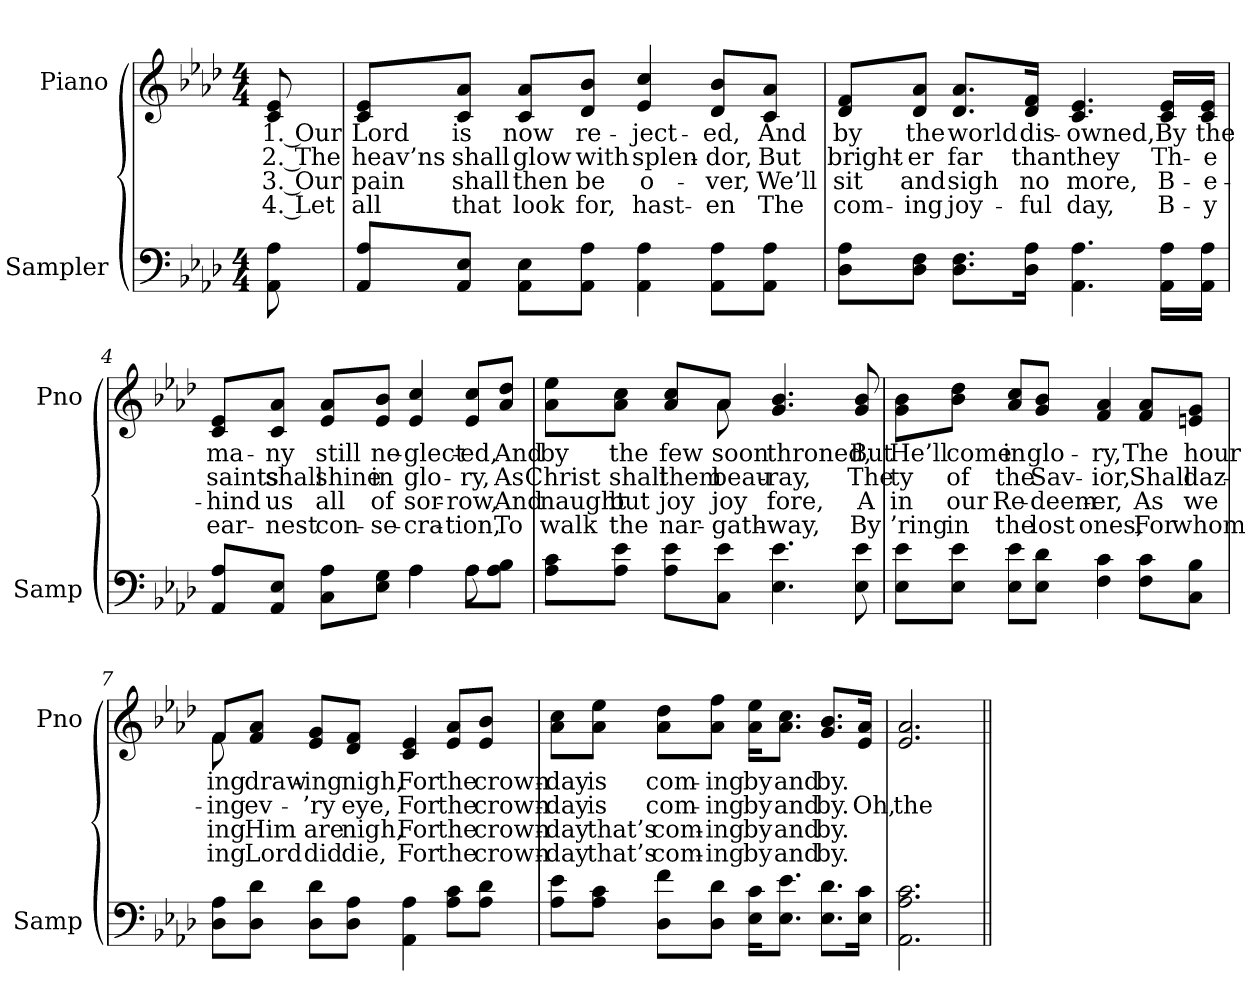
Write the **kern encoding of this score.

**kern	**kern	**text	**text	**text	**text
*part2	*part1	*part1	*part1	*part1	*part1
*staff2	*staff1	*staff1	*staff1	*staff1	*staff1
*I"Sampler	*I"Piano	*	*	*	*
*I'Samp	*I'Pno	*	*	*	*
*clefF4	*clefG2	*	*	*	*
*k[b-e-a-d-]	*k[b-e-a-d-]	*	*	*	*
*A-:	*A-:	*	*	*	*
*M4/4	*M4/4	*	*	*	*
=1	=1	=1	=1	=1	=1
8AA- 8A-	8c 8e-	1. Our	2. The	3. Our	4. Let
=2	=2	=2	=2	=2	=2
8AA-/ 8A-/L	8c/ 8e-/L	Lord	heav’ns	pain	all
8AA-/ 8E-/J	8c/ 8a-/J	is	shall	shall	that
8AA-\ 8E-\L	8c/ 8a-/L	now	glow	then	look
8AA-\ 8A-\J	8d-/ 8b-/J	re-	with	be	for,
4AA- 4A-	4e- 4cc	-ject-	splen-	o-	hast-
8AA-\ 8A-\L	8d-/ 8b-/L	-ed,	-dor,	-ver,	-en
8AA-\ 8A-\J	8c/ 8a-/J	And	But	We’ll	The
=3	=3	=3	=3	=3	=3
8D-\ 8A-\L	8d-/ 8f/L	by	bright-	sit	com-
8D-\ 8F\J	8d-/ 8a-/J	the	-er	and	-ing
8.D-\ 8.F\L	8.d-/ 8.a-/L	world	far	sigh	joy-
16D-\ 16A-\Jk	16d-/ 16f/Jk	dis-	than	no	-ful
4.AA- 4.A-	4.c 4.e-	-owned,	they	more,	day,
16AA-\ 16A-\LL	16c/ 16e-/LL	By	Th-	B-	B-
16AA-\ 16A-\JJ	16c/ 16e-/JJ	the	-e	-e-	-y
=4	=4	=4	=4	=4	=4
*^	*	*	*	*	*
8AA-/ 8A-/L	2ryy	8c/ 8e-/L	ma-	saints	-hind	ear-
8AA-/ 8E-/J	.	8c/ 8a-/J	-ny	shall	us	-nest
8C\ 8A-\L	.	8e-/ 8a-/L	still	shine	all	con-
8E-\ 8G\J	.	8e-/ 8b-/J	ne-	in	of	-se-
4A-\	4A-	4e- 4cc	-glect-	glo-	sor-	-cra-
8A-\L	8A-	8e-/ 8cc/L	-ed,	-ry,	-row,	-tion,
8A-\ 8B-\J	8ryy	8a-/ 8dd-/J	And	As	And	To
*v	*v	*	*	*	*	*
=5	=5	=5	=5	=5	=5
*	*^	*	*	*	*
8A-\ 8c\L	8a-\ 8ee-\L	4.ryy	by	Christ	naught	walk
8A-\ 8e-\J	8a-\ 8cc\J	.	the	shall	but	the
8A-\ 8e-\L	8a-/ 8cc/L	.	few	them	joy	nar-
8C\ 8e-\J	8a-/J	8a-	soon	beau-	joy	gath-
4.E- 4.e-	4.g 4.b-	2ryy	-throned,	-ray,	-fore,	way,
8E- 8e-	8g 8b-	.	But	The	A	By
*	*v	*v	*	*	*	*
=6	=6	=6	=6	=6	=6
8E-\ 8e-\L	8g\ 8b-\L	He’ll	-ty	in	-’ring
8E-\ 8e-\J	8b-\ 8dd-\J	come	of	our	in
8E-\ 8e-\L	8a-/ 8cc/L	in	the	Re-	the
8E-\ 8d-\J	8g/ 8b-/J	glo-	Sav-	-deem-	lost
4F 4c	4f 4a-	-ry,	-ior,	-er,	ones,
8F\ 8c\L	8f/ 8a-/L	The	Shall	As	For
8C\ 8B-\J	8en/ 8g/J	hour	daz-	we	whom
=7	=7	=7	=7	=7	=7
*	*^	*	*	*	*
8D-\ 8A-\L	8f/L	8f	-ing	-ing	-ing	-ing
8D-\ 8d-\J	8f/ 8a-/J	2..ryy	draw-	ev-	Him	Lord
8D-\ 8d-\L	8e-/ 8g/L	.	-ing	-’ry	are	did
8D-\ 8A-\J	8d-/ 8f/J	.	nigh,	eye,	nigh,	die,
4AA- 4A-	4c 4e-	.	For	For	For	For
8A-\ 8c\L	8e-/ 8a-/L	.	the	the	the	the
8A-\ 8d-\J	8e-/ 8b-/J	.	crown-	crown-	crown-	crown-
*	*v	*v	*	*	*	*
=8	=8	=8	=8	=8	=8
8A-\ 8e-\L	8a-\ 8cc\L	day	day	day	day
8A-\ 8c\J	8a-\ 8ee-\J	is	is	that’s	that’s
8D-\ 8f\L	8a-\ 8dd-\L	com-	com-	com-	com-
8D-\ 8d-\J	8a-\ 8ff\J	-ing	-ing	-ing	-ing
16E-\ 16c\KL	16a-\ 16ee-\KL	by	by	by	by
8.E-\ 8.e-\J	8.a-\ 8.cc\J	and	and	and	and
8.E-\ 8.d-\L	8.g/ 8.b-/L	by.	by.	by.	by.
16E-\ 16c\Jk	16e-/ 16a-/Jk	.	Oh,	.	.
=9	=9	=9	=9	=9	=9
2.AA- 2.A- 2.c	2.e- 2.a-	.	the	.	.
=||	=||	=||	=||	=||	=||
*-	*-	*-	*-	*-	*-
